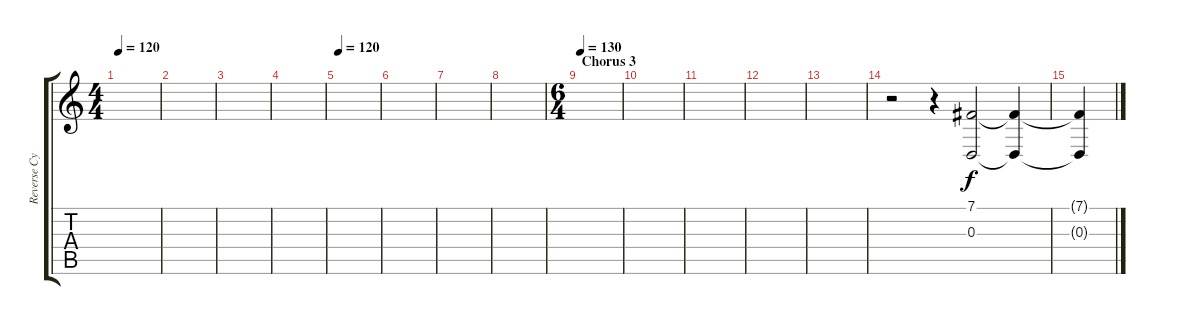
\track ("Reverse Cymbal" "Reverse Cy") {instrument reversecymbal}
\staff {score tabs}
\tuning (B3 Gb3 D3 A2 E2 B1) {hide}
\ts (4 4)
\tempo 120
\clef g2
\ks c
|
|
|
|
\tempo 120
|
|
|
|
\ts (6 4)
\section ("" "Chorus 3")
\tempo 130
|
|
|
|
|
r.2 r.4 (7.1 0.3).2 (7.1{t} 0.3{t}).4 |
(7.1{t} 0.3{t}).4
